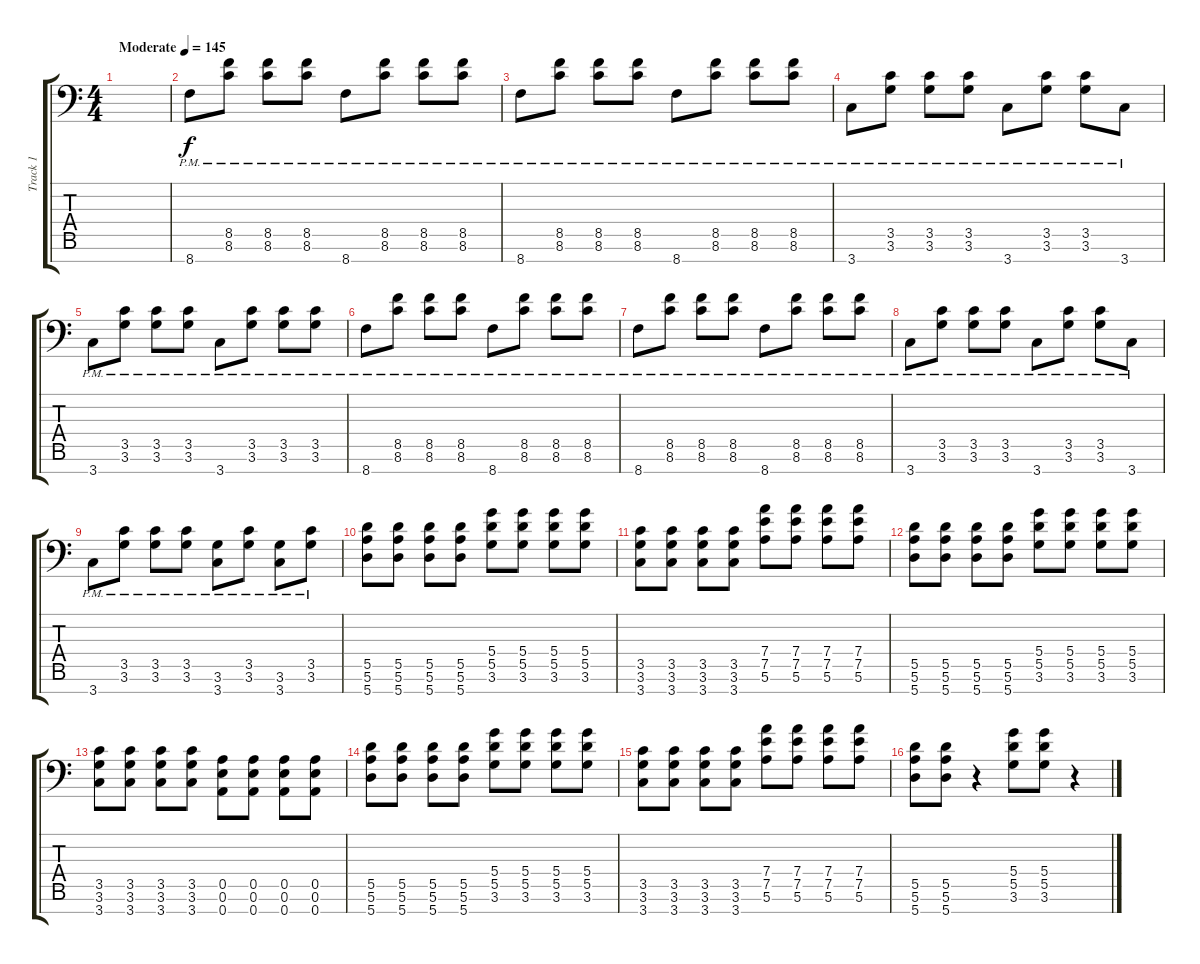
\track ("Track 1" "Track 1") {instrument distortionguitar}
\staff {score tabs}
\tuning (E4 B3 G3 D3 A2 E2 A1) {hide}
\ts (4 4)
\tempo (145 "Moderate")
\clef f4
\ks c
|
8.7{pm}.8 (8.5{pm} 8.6{pm}).8 (8.5{pm} 8.6{pm}).8 (8.5{pm} 8.6{pm}).8 8.7{pm}.8 (8.5{pm} 8.6{pm}).8 (8.5{pm} 8.6{pm}).8 (8.5{pm} 8.6{pm}).8 |
8.7{pm}.8 (8.5{pm} 8.6{pm}).8 (8.5{pm} 8.6{pm}).8 (8.5{pm} 8.6{pm}).8 8.7{pm}.8 (8.5{pm} 8.6{pm}).8 (8.5{pm} 8.6{pm}).8 (8.5{pm} 8.6{pm}).8 |
3.7{pm}.8 (3.5{pm} 3.6{pm}).8 (3.5{pm} 3.6{pm}).8 (3.5{pm} 3.6{pm}).8 3.7{pm}.8 (3.5{pm} 3.6{pm}).8 (3.5{pm} 3.6{pm}).8 3.7{pm}.8 |
3.7{pm}.8 (3.5{pm} 3.6{pm}).8 (3.5{pm} 3.6{pm}).8 (3.5{pm} 3.6{pm}).8 3.7{pm}.8 (3.5{pm} 3.6{pm}).8 (3.5{pm} 3.6{pm}).8 (3.5{pm} 3.6{pm}).8 |
8.7{pm}.8 (8.5{pm} 8.6{pm}).8 (8.5{pm} 8.6{pm}).8 (8.5{pm} 8.6{pm}).8 8.7{pm}.8 (8.5{pm} 8.6{pm}).8 (8.5{pm} 8.6{pm}).8 (8.5{pm} 8.6{pm}).8 |
8.7{pm}.8 (8.5{pm} 8.6{pm}).8 (8.5{pm} 8.6{pm}).8 (8.5{pm} 8.6{pm}).8 8.7{pm}.8 (8.5{pm} 8.6{pm}).8 (8.5{pm} 8.6{pm}).8 (8.5{pm} 8.6{pm}).8 |
3.7{pm}.8 (3.5{pm} 3.6{pm}).8 (3.5{pm} 3.6{pm}).8 (3.5{pm} 3.6{pm}).8 3.7{pm}.8 (3.5{pm} 3.6{pm}).8 (3.5{pm} 3.6{pm}).8 3.7{pm}.8 |
3.7{pm}.8 (3.5{pm} 3.6{pm}).8 (3.5{pm} 3.6{pm}).8 (3.5{pm} 3.6{pm}).8 (3.6{pm} 3.7{pm}).8 (3.5{pm} 3.6{pm}).8 (3.6{pm} 3.7{pm}).8 (3.5{pm} 3.6{pm}).8 |
(5.5 5.6 5.7).8 (5.5 5.6 5.7).8 (5.5 5.6 5.7).8 (5.5 5.6 5.7).8 (5.4 5.5 3.6).8 (5.4 5.5 3.6).8 (5.4 5.5 3.6).8 (5.4 5.5 3.6).8 |
(3.5 3.6 3.7).8 (3.5 3.6 3.7).8 (3.5 3.6 3.7).8 (3.5 3.6 3.7).8 (7.4 7.5 5.6).8 (7.4 7.5 5.6).8 (7.4 7.5 5.6).8 (7.4 7.5 5.6).8 |
(5.5 5.6 5.7).8 (5.5 5.6 5.7).8 (5.5 5.6 5.7).8 (5.5 5.6 5.7).8 (5.4 5.5 3.6).8 (5.4 5.5 3.6).8 (5.4 5.5 3.6).8 (5.4 5.5 3.6).8 |
(3.5 3.6 3.7).8 (3.5 3.6 3.7).8 (3.5 3.6 3.7).8 (3.5 3.6 3.7).8 (0.5 0.6 0.7).8 (0.5 0.6 0.7).8 (0.5 0.6 0.7).8 (0.5 0.6 0.7).8 |
(5.5 5.6 5.7).8 (5.5 5.6 5.7).8 (5.5 5.6 5.7).8 (5.5 5.6 5.7).8 (5.4 5.5 3.6).8 (5.4 5.5 3.6).8 (5.4 5.5 3.6).8 (5.4 5.5 3.6).8 |
(3.5 3.6 3.7).8 (3.5 3.6 3.7).8 (3.5 3.6 3.7).8 (3.5 3.6 3.7).8 (7.4 7.5 5.6).8 (7.4 7.5 5.6).8 (7.4 7.5 5.6).8 (7.4 7.5 5.6).8 |
(5.5 5.6 5.7).8 (5.5 5.6 5.7).8 r.4 (5.4 5.5 3.6).8 (5.4 5.5 3.6).8 r.4
